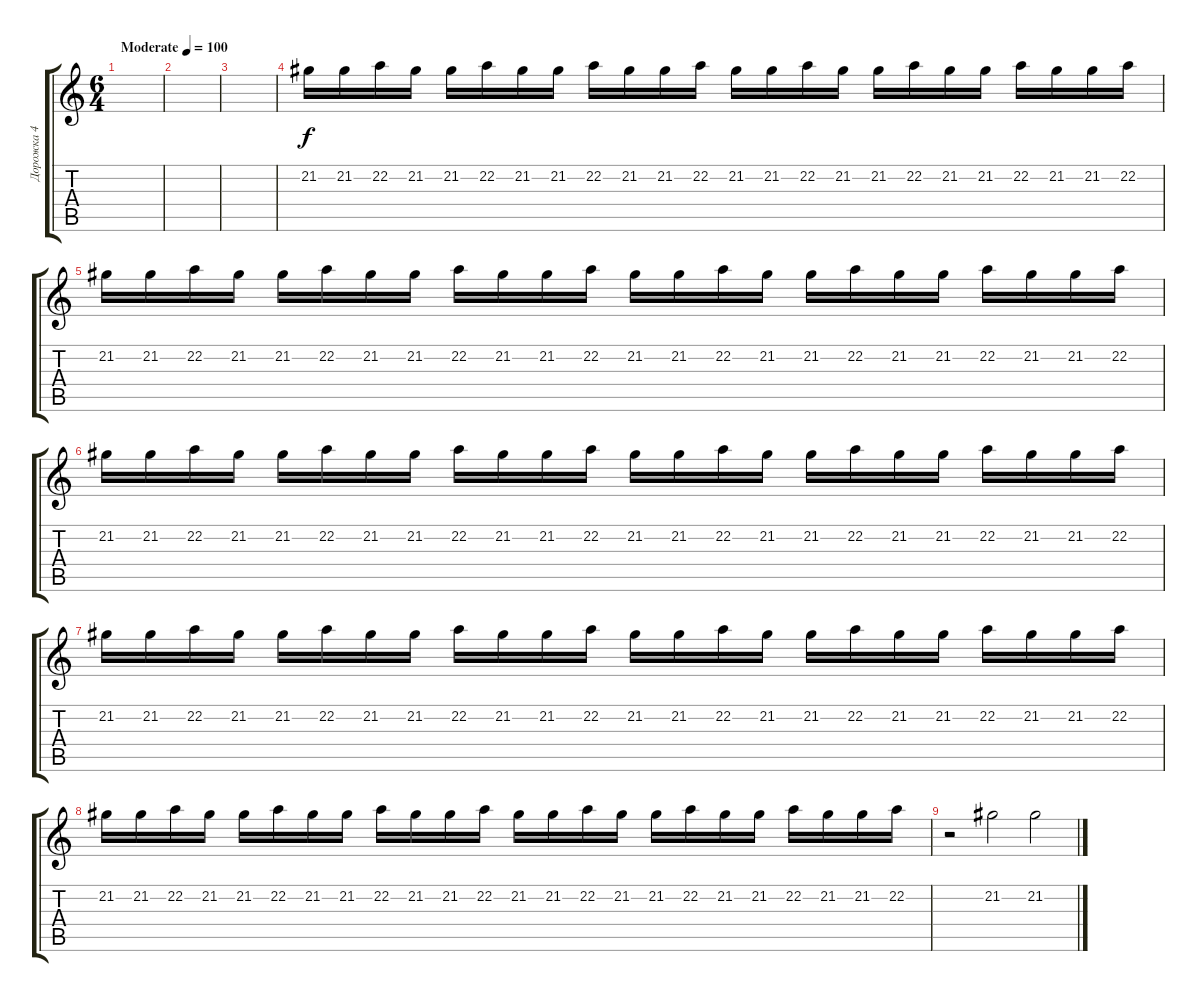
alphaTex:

\track ("Дорожка 4" "Дорожка 4") {instrument agogo}
\staff {score tabs}
\tuning (E4 B3 G3 D3 A2 D2) {hide}
\ts (6 4)
\tempo (100 "Moderate")
\clef g2
\ks c
|
|
|
21.2.16 21.2.16 22.2.16 21.2.16 21.2.16 22.2.16 21.2.16 21.2.16 22.2.16 21.2.16 21.2.16 22.2.16 21.2.16 21.2.16 22.2.16 21.2.16 21.2.16 22.2.16 21.2.16 21.2.16 22.2.16 21.2.16 21.2.16 22.2.16 |
21.2.16 21.2.16 22.2.16 21.2.16 21.2.16 22.2.16 21.2.16 21.2.16 22.2.16 21.2.16 21.2.16 22.2.16 21.2.16 21.2.16 22.2.16 21.2.16 21.2.16 22.2.16 21.2.16 21.2.16 22.2.16 21.2.16 21.2.16 22.2.16 |
21.2.16 21.2.16 22.2.16 21.2.16 21.2.16 22.2.16 21.2.16 21.2.16 22.2.16 21.2.16 21.2.16 22.2.16 21.2.16 21.2.16 22.2.16 21.2.16 21.2.16 22.2.16 21.2.16 21.2.16 22.2.16 21.2.16 21.2.16 22.2.16 |
21.2.16 21.2.16 22.2.16 21.2.16 21.2.16 22.2.16 21.2.16 21.2.16 22.2.16 21.2.16 21.2.16 22.2.16 21.2.16 21.2.16 22.2.16 21.2.16 21.2.16 22.2.16 21.2.16 21.2.16 22.2.16 21.2.16 21.2.16 22.2.16 |
21.2.16 21.2.16 22.2.16 21.2.16 21.2.16 22.2.16 21.2.16 21.2.16 22.2.16 21.2.16 21.2.16 22.2.16 21.2.16 21.2.16 22.2.16 21.2.16 21.2.16 22.2.16 21.2.16 21.2.16 22.2.16 21.2.16 21.2.16 22.2.16 |
r.2 21.2.2 21.2.2
